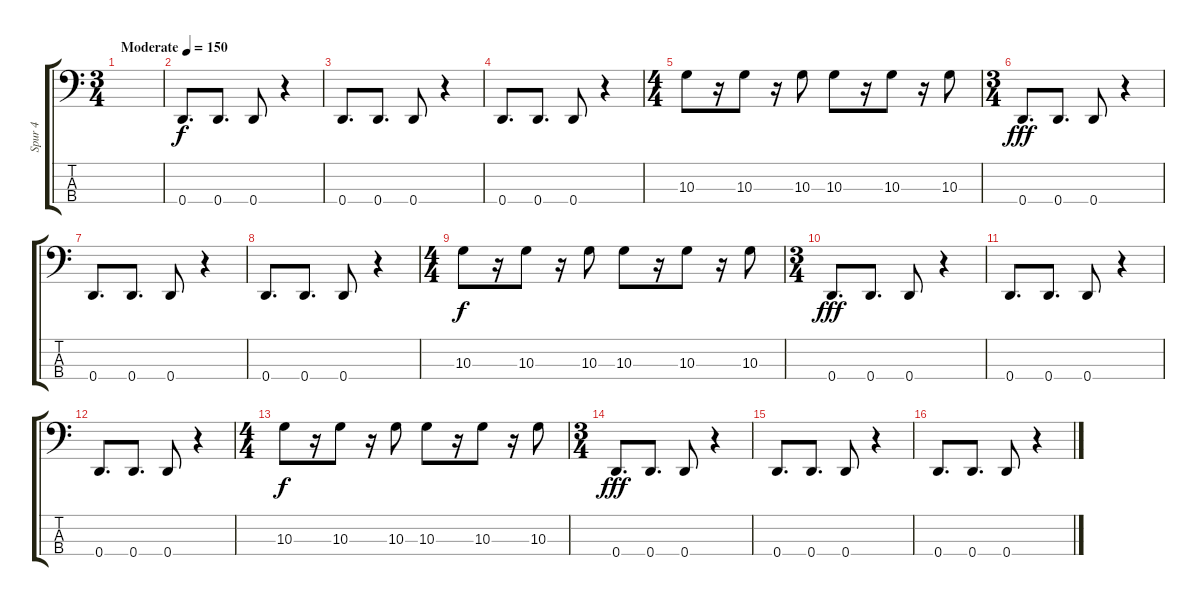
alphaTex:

\track ("Spur 4" "Spur 4") {instrument electricbassfinger}
\staff {score tabs}
\tuning (G2 D2 A1 D1) {hide}
\ts (3 4)
\tempo (150 "Moderate")
\clef f4
\ks c
|
0.4.8{d} 0.4.8{d} 0.4.8 r.4 |
0.4.8{d} 0.4.8{d} 0.4.8 r.4 |
0.4.8{d} 0.4.8{d} 0.4.8 r.4 |
\ts (4 4)
10.3.8{dy f} r.16 10.3.8 r.16 10.3.8 10.3.8 r.16 10.3.8 r.16 10.3.8 |
\ts (3 4)
0.4.8{d dy fff} 0.4.8{d} 0.4.8 r.4 |
0.4.8{d} 0.4.8{d} 0.4.8 r.4 |
0.4.8{d} 0.4.8{d} 0.4.8 r.4 |
\ts (4 4)
10.3.8{dy f} r.16 10.3.8 r.16 10.3.8 10.3.8 r.16 10.3.8 r.16 10.3.8 |
\ts (3 4)
0.4.8{d dy fff} 0.4.8{d} 0.4.8 r.4 |
0.4.8{d} 0.4.8{d} 0.4.8 r.4 |
0.4.8{d} 0.4.8{d} 0.4.8 r.4 |
\ts (4 4)
10.3.8{dy f} r.16 10.3.8 r.16 10.3.8 10.3.8 r.16 10.3.8 r.16 10.3.8 |
\ts (3 4)
0.4.8{d dy fff} 0.4.8{d} 0.4.8 r.4 |
0.4.8{d} 0.4.8{d} 0.4.8 r.4 |
0.4.8{d} 0.4.8{d} 0.4.8 r.4
